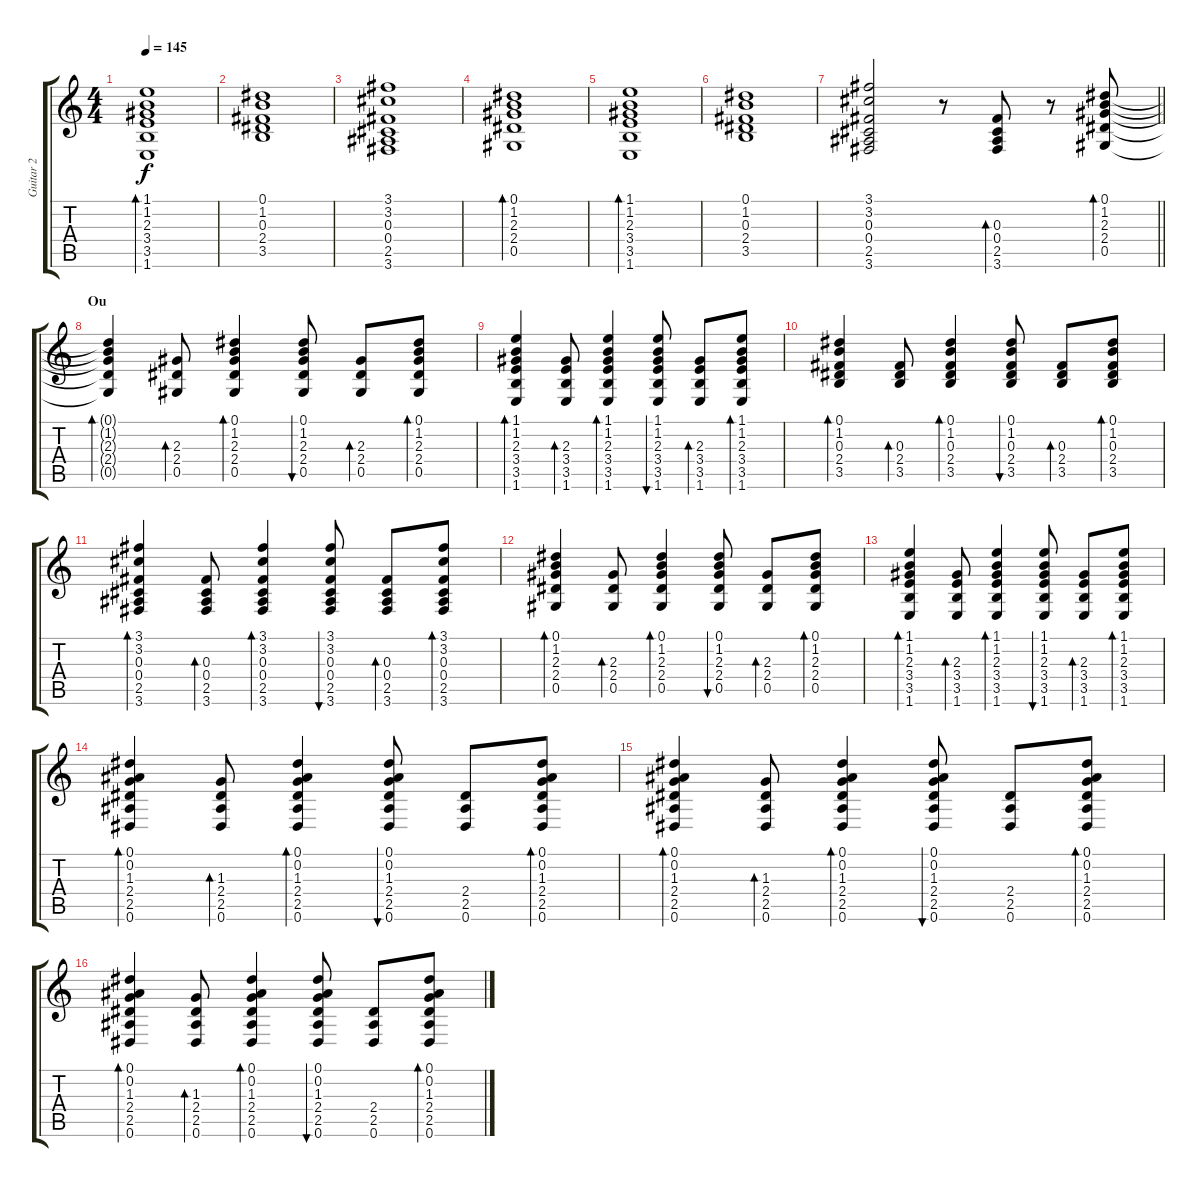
\track ("Guitar 2" "Guitar 2") {instrument acousticguitarsteel}
\staff {score tabs}
\tuning (Eb4 Bb3 Gb3 Db3 Ab2 Eb2) {hide}
\ts (4 4)
\tempo 145
\clef g2
\ks c
(1.1 1.2 2.3 3.4 3.5 1.6).1{bd 120 dy f} |
(0.1 1.2 0.3 2.4 3.5).1 |
(3.1 3.2 0.3 0.4 2.5 3.6).1 |
(0.1 1.2 2.3 2.4 0.5).1{bd 120} |
(1.1 1.2 2.3 3.4 3.5 1.6).1{bd 120} |
(0.1 1.2 0.3 2.4 3.5).1 |
\barLineRight lightlight
(3.1 3.2 0.3 0.4 2.5 3.6).2 r.8 (0.3 0.4 2.5 3.6).8{bd 120} r.8 (0.1 1.2 2.3 2.4 0.5).8{bd 60 volume 14} |
\section ("" "Ou")
(0.1{t} 1.2{t} 2.3{t} 2.4{t} 0.5{t}).4{bd 60} (2.3 2.4 0.5).8{bd 60} (0.1 1.2 2.3 2.4 0.5).4{bd 60} (0.1 1.2 2.3 2.4 0.5).8{bu 60} (2.3 2.4 0.5).8{bd 60} (0.1 1.2 2.3 2.4 0.5).8{bd 60} |
(1.1 1.2 2.3 3.4 3.5 1.6).4{bd 60} (2.3 3.4 3.5 1.6).8{bd 60} (1.1 1.2 2.3 3.4 3.5 1.6).4{bd 60} (1.1 1.2 2.3 3.4 3.5 1.6).8{bu 60} (2.3 3.4 3.5 1.6).8{bd 60} (1.1 1.2 2.3 3.4 3.5 1.6).8{bd 60} |
(0.1 1.2 0.3 2.4 3.5).4{bd 60} (0.3 2.4 3.5).8{bd 60} (0.1 1.2 0.3 2.4 3.5).4{bd 60} (0.1 1.2 0.3 2.4 3.5).8{bu 60} (0.3 2.4 3.5).8{bd 60} (0.1 1.2 0.3 2.4 3.5).8{bd 60} |
(3.1 3.2 0.3 0.4 2.5 3.6).4{bd 60} (0.3 0.4 2.5 3.6).8{bd 60} (3.1 3.2 0.3 0.4 2.5 3.6).4{bd 60} (3.1 3.2 0.3 0.4 2.5 3.6).8{bu 60} (0.3 0.4 2.5 3.6).8{bd 60} (3.1 3.2 0.3 0.4 2.5 3.6).8{bd 60} |
(0.1 1.2 2.3 2.4 0.5).4{bd 60} (2.3 2.4 0.5).8{bd 60} (0.1 1.2 2.3 2.4 0.5).4{bd 60} (0.1 1.2 2.3 2.4 0.5).8{bu 60} (2.3 2.4 0.5).8{bd 60} (0.1 1.2 2.3 2.4 0.5).8{bd 60} |
(1.1 1.2 2.3 3.4 3.5 1.6).4{bd 60} (2.3 3.4 3.5 1.6).8{bd 60} (1.1 1.2 2.3 3.4 3.5 1.6).4{bd 60} (1.1 1.2 2.3 3.4 3.5 1.6).8{bu 60} (2.3 3.4 3.5 1.6).8{bd 60} (1.1 1.2 2.3 3.4 3.5 1.6).8{bd 60} |
(0.1 0.2 1.3 2.4 2.5 0.6).4{bd 60} (1.3 2.4 2.5 0.6).8{bd 60} (0.1 0.2 1.3 2.4 2.5 0.6).4{bd 60} (0.1 0.2 1.3 2.4 2.5 0.6).8{bu 60} (2.4 2.5 0.6).8 (0.1 0.2 1.3 2.4 2.5 0.6).8{bd 60} |
(0.1 0.2 1.3 2.4 2.5 0.6).4{bd 60} (1.3 2.4 2.5 0.6).8{bd 60} (0.1 0.2 1.3 2.4 2.5 0.6).4{bd 60} (0.1 0.2 1.3 2.4 2.5 0.6).8{bu 60} (2.4 2.5 0.6).8 (0.1 0.2 1.3 2.4 2.5 0.6).8{bd 60} |
(0.1 0.2 1.3 2.4 2.5 0.6).4{bd 60} (1.3 2.4 2.5 0.6).8{bd 60} (0.1 0.2 1.3 2.4 2.5 0.6).4{bd 60} (0.1 0.2 1.3 2.4 2.5 0.6).8{bu 60} (2.4 2.5 0.6).8 (0.1 0.2 1.3 2.4 2.5 0.6).8{bd 60}
